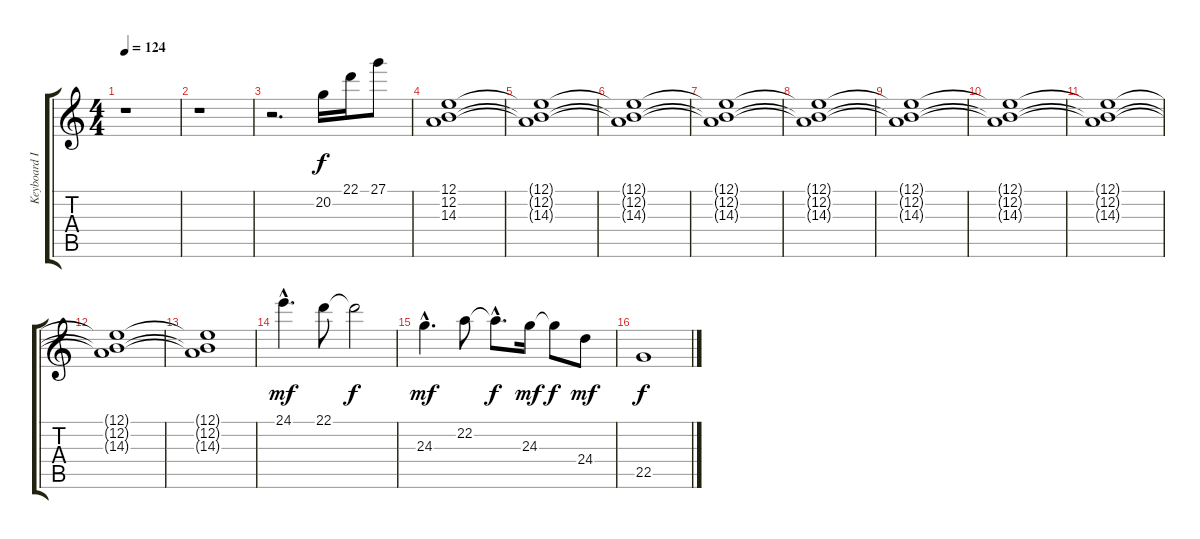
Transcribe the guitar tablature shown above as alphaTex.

\track ("Keyboard III" "Keyboard I") {instrument choiraahs}
\staff {score tabs}
\tuning (E4 B3 G3 D3 A2 E2) {hide}
\ts (4 4)
\tempo 124
\clef g2
\ks c
r.1{dy f} |
r.1 |
r.2{d} 20.2.16{instrument stringensemble1} 22.1.16 27.1.8 |
(12.1 12.2 14.3).1{instrument choiraahs} |
(12.1{t} 12.2{t} 14.3{t}).1 |
(12.1{t} 12.2{t} 14.3{t}).1 |
(12.1{t} 12.2{t} 14.3{t}).1 |
(12.1{t} 12.2{t} 14.3{t}).1 |
(12.1{t} 12.2{t} 14.3{t}).1 |
(12.1{t} 12.2{t} 14.3{t}).1 |
(12.1{t} 12.2{t} 14.3{t}).1 |
(12.1{t} 12.2{t} 14.3{t}).1 |
(12.1{t} 12.2{t} 14.3{t}).1 |
24.1{hac}.4{d dy mf} 22.1.8 22.1{t}.2{dy f} |
24.3{hac}.4{d dy mf} 22.2.8 22.2{hac t}.8{d dy f} 24.3.16{dy mf} 24.3{t}.8{dy f} 24.4.8{dy mf} |
22.5.1{dy f}
